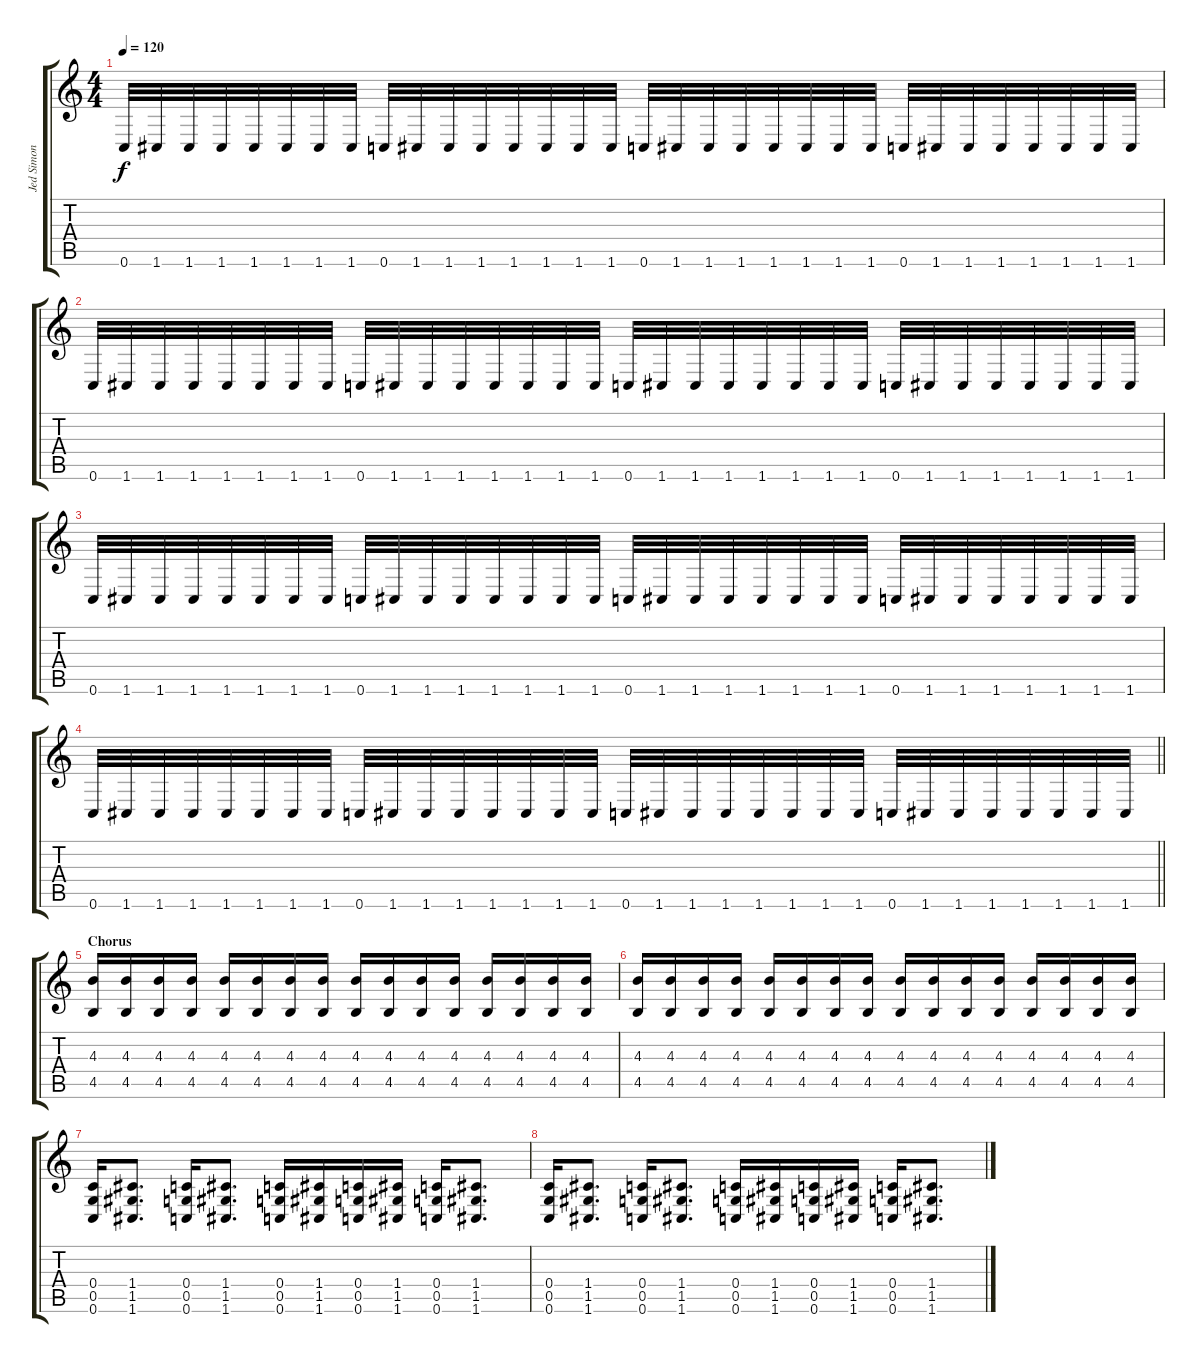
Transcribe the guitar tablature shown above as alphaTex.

\track ("Jed Simon" "Jed Simon") {instrument overdrivenguitar}
\staff {score tabs}
\tuning (E4 C4 G3 C3 G2 C2) {hide}
\ts (4 4)
\tempo 120
\clef g2
\ks c
0.6.32{dy f} 1.6.32 1.6.32 1.6.32 1.6.32 1.6.32 1.6.32 1.6.32 0.6.32 1.6.32 1.6.32 1.6.32 1.6.32 1.6.32 1.6.32 1.6.32 0.6.32 1.6.32 1.6.32 1.6.32 1.6.32 1.6.32 1.6.32 1.6.32 0.6.32 1.6.32 1.6.32 1.6.32 1.6.32 1.6.32 1.6.32 1.6.32 |
0.6.32 1.6.32 1.6.32 1.6.32 1.6.32 1.6.32 1.6.32 1.6.32 0.6.32 1.6.32 1.6.32 1.6.32 1.6.32 1.6.32 1.6.32 1.6.32 0.6.32 1.6.32 1.6.32 1.6.32 1.6.32 1.6.32 1.6.32 1.6.32 0.6.32 1.6.32 1.6.32 1.6.32 1.6.32 1.6.32 1.6.32 1.6.32 |
0.6.32 1.6.32 1.6.32 1.6.32 1.6.32 1.6.32 1.6.32 1.6.32 0.6.32 1.6.32 1.6.32 1.6.32 1.6.32 1.6.32 1.6.32 1.6.32 0.6.32 1.6.32 1.6.32 1.6.32 1.6.32 1.6.32 1.6.32 1.6.32 0.6.32 1.6.32 1.6.32 1.6.32 1.6.32 1.6.32 1.6.32 1.6.32 |
\barLineRight lightlight
0.6.32 1.6.32 1.6.32 1.6.32 1.6.32 1.6.32 1.6.32 1.6.32 0.6.32 1.6.32 1.6.32 1.6.32 1.6.32 1.6.32 1.6.32 1.6.32 0.6.32 1.6.32 1.6.32 1.6.32 1.6.32 1.6.32 1.6.32 1.6.32 0.6.32 1.6.32 1.6.32 1.6.32 1.6.32 1.6.32 1.6.32 1.6.32 |
\section ("" "Chorus")
(4.3 4.5).16 (4.3 4.5).16 (4.3 4.5).16 (4.3 4.5).16 (4.3 4.5).16 (4.3 4.5).16 (4.3 4.5).16 (4.3 4.5).16 (4.3 4.5).16 (4.3 4.5).16 (4.3 4.5).16 (4.3 4.5).16 (4.3 4.5).16 (4.3 4.5).16 (4.3 4.5).16 (4.3 4.5).16 |
(4.3 4.5).16 (4.3 4.5).16 (4.3 4.5).16 (4.3 4.5).16 (4.3 4.5).16 (4.3 4.5).16 (4.3 4.5).16 (4.3 4.5).16 (4.3 4.5).16 (4.3 4.5).16 (4.3 4.5).16 (4.3 4.5).16 (4.3 4.5).16 (4.3 4.5).16 (4.3 4.5).16 (4.3 4.5).16 |
(0.4 0.5 0.6).16 (1.4 1.5 1.6).8{d} (0.4 0.5 0.6).16 (1.4 1.5 1.6).8{d} (0.4 0.5 0.6).16 (1.4 1.5 1.6).16 (0.4 0.5 0.6).16 (1.4 1.5 1.6).16 (0.4 0.5 0.6).16 (1.4 1.5 1.6).8{d} |
(0.4 0.5 0.6).16 (1.4 1.5 1.6).8{d} (0.4 0.5 0.6).16 (1.4 1.5 1.6).8{d} (0.4 0.5 0.6).16 (1.4 1.5 1.6).16 (0.4 0.5 0.6).16 (1.4 1.5 1.6).16 (0.4 0.5 0.6).16 (1.4 1.5 1.6).8{d}
